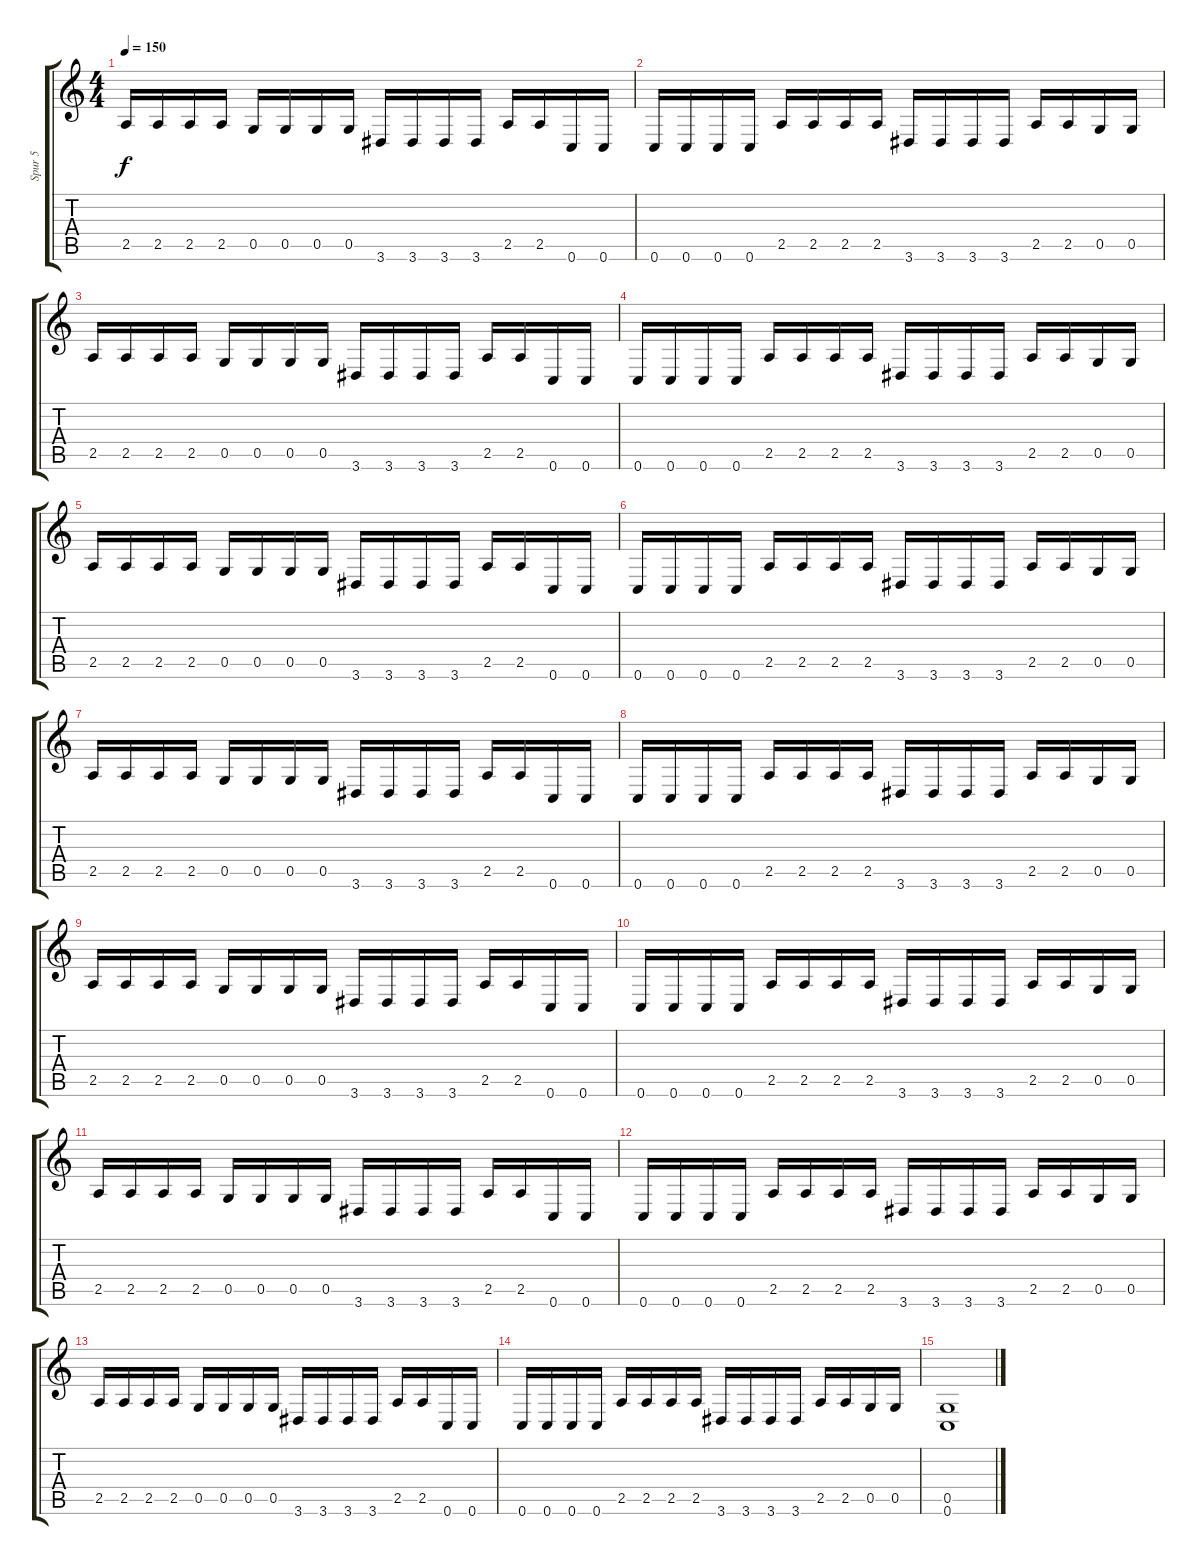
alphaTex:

\track ("Spur 5" "Spur 5") {instrument overdrivenguitar}
\staff {score tabs}
\tuning (D4 A3 F3 C3 G2 C2) {hide}
\ts (4 4)
\tempo 150
\clef g2
\ks c
2.5.16{dy f} 2.5.16 2.5.16 2.5.16 0.5.16 0.5.16 0.5.16 0.5.16 3.6.16 3.6.16 3.6.16 3.6.16 2.5.16 2.5.16 0.6.16 0.6.16 |
0.6.16 0.6.16 0.6.16 0.6.16 2.5.16 2.5.16 2.5.16 2.5.16 3.6.16 3.6.16 3.6.16 3.6.16 2.5.16 2.5.16 0.5.16 0.5.16 |
2.5.16 2.5.16 2.5.16 2.5.16 0.5.16 0.5.16 0.5.16 0.5.16 3.6.16 3.6.16 3.6.16 3.6.16 2.5.16 2.5.16 0.6.16 0.6.16 |
0.6.16 0.6.16 0.6.16 0.6.16 2.5.16 2.5.16 2.5.16 2.5.16 3.6.16 3.6.16 3.6.16 3.6.16 2.5.16 2.5.16 0.5.16 0.5.16 |
2.5.16 2.5.16 2.5.16 2.5.16 0.5.16 0.5.16 0.5.16 0.5.16 3.6.16 3.6.16 3.6.16 3.6.16 2.5.16 2.5.16 0.6.16 0.6.16 |
0.6.16 0.6.16 0.6.16 0.6.16 2.5.16 2.5.16 2.5.16 2.5.16 3.6.16 3.6.16 3.6.16 3.6.16 2.5.16 2.5.16 0.5.16 0.5.16 |
2.5.16 2.5.16 2.5.16 2.5.16 0.5.16 0.5.16 0.5.16 0.5.16 3.6.16 3.6.16 3.6.16 3.6.16 2.5.16 2.5.16 0.6.16 0.6.16 |
0.6.16 0.6.16 0.6.16 0.6.16 2.5.16 2.5.16 2.5.16 2.5.16 3.6.16 3.6.16 3.6.16 3.6.16 2.5.16 2.5.16 0.5.16 0.5.16 |
2.5.16 2.5.16 2.5.16 2.5.16 0.5.16 0.5.16 0.5.16 0.5.16 3.6.16 3.6.16 3.6.16 3.6.16 2.5.16 2.5.16 0.6.16 0.6.16 |
0.6.16 0.6.16 0.6.16 0.6.16 2.5.16 2.5.16 2.5.16 2.5.16 3.6.16 3.6.16 3.6.16 3.6.16 2.5.16 2.5.16 0.5.16 0.5.16 |
2.5.16 2.5.16 2.5.16 2.5.16 0.5.16 0.5.16 0.5.16 0.5.16 3.6.16 3.6.16 3.6.16 3.6.16 2.5.16 2.5.16 0.6.16 0.6.16 |
0.6.16 0.6.16 0.6.16 0.6.16 2.5.16 2.5.16 2.5.16 2.5.16 3.6.16 3.6.16 3.6.16 3.6.16 2.5.16 2.5.16 0.5.16 0.5.16 |
2.5.16 2.5.16 2.5.16 2.5.16 0.5.16 0.5.16 0.5.16 0.5.16 3.6.16 3.6.16 3.6.16 3.6.16 2.5.16 2.5.16 0.6.16 0.6.16 |
0.6.16 0.6.16 0.6.16 0.6.16 2.5.16 2.5.16 2.5.16 2.5.16 3.6.16 3.6.16 3.6.16 3.6.16 2.5.16 2.5.16 0.5.16 0.5.16 |
(0.5 0.6).1
